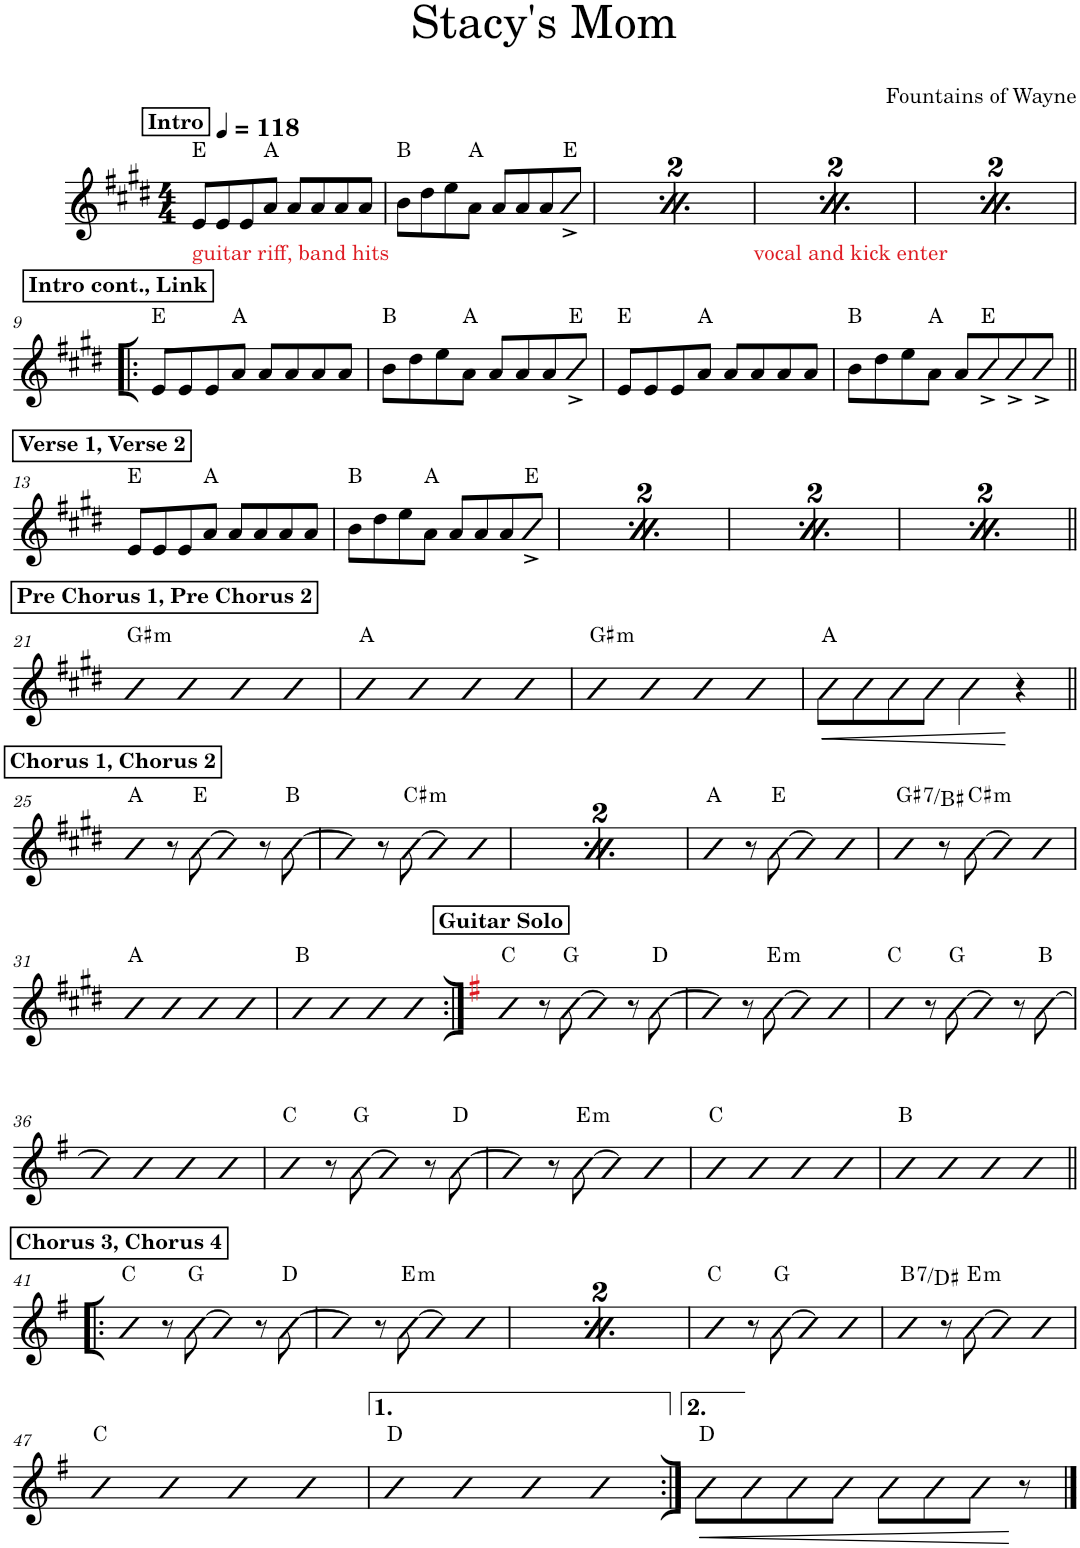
**kern	**dynam	**harte
*part1	*part1	*part1
*staff1	*staff1	*
*I"Piano	*	*
*I'Pno.	*	*
*clefG2	*	*
*k[f#c#g#d#]	*	*
*M4/4	*	*
*MM118	*	*
!!LO:REH:place=s1:a:B:cj:t=Intro
=1	=1	=1
!LO:TX:b:color=#E01B24:t=guitar riff, band hits	!	!
8e/L	.	E:maj
8e/	.	.
8e/	.	.
8a/J	.	A:maj
8a/L	.	.
8a/	.	.
8a/	.	.
8a/J	.	.
=2	=2	=2
8b\L	.	B:maj
8dd#\	.	.
8ee\	.	.
8a\J	.	A:maj
8a/L	.	.
8a/	.	.
8a/	.	.
8b^/J	.	E:maj
=3	=3	=3
!!LO:REH:place=s1:a:B:cj:t=Intro
*MM118	*	*
!LO:TX:b:color=#E01B24:t=guitar riff, band hits	!	!
8e/L	.	E:maj
8e/	.	.
8e/	.	.
8a/J	.	A:maj
8a/L	.	.
8a/	.	.
8a/	.	.
8a/J	.	.
=4	=4	=4
8b\L	.	B:maj
8dd#\	.	.
8ee\	.	.
8a\J	.	A:maj
8a/L	.	.
8a/	.	.
8a/	.	.
8b^/J	.	E:maj
=5	=5	=5
!!LO:REH:place=s1:a:B:cj:t=Intro
*MM118	*	*
!LO:TX:b:color=#E01B24:t=guitar riff, band hits	!	!
8e/L	.	E:maj
8e/	.	.
8e/	.	.
8a/J	.	A:maj
8a/L	.	.
8a/	.	.
8a/	.	.
8a/J	.	.
=6	=6	=6
8b\L	.	B:maj
8dd#\	.	.
8ee\	.	.
8a\J	.	A:maj
8a/L	.	.
8a/	.	.
8a/	.	.
8b^/J	.	E:maj
=7	=7	=7
!!LO:REH:place=s1:a:B:cj:t=Intro
*MM118	*	*
!LO:TX:b:color=#E01B24:t=guitar riff, band hits	!	!
8e/L	.	E:maj
8e/	.	.
8e/	.	.
8a/J	.	A:maj
8a/L	.	.
8a/	.	.
8a/	.	.
8a/J	.	.
=8	=8	=8
8b\L	.	B:maj
8dd#\	.	.
8ee\	.	.
8a\J	.	A:maj
8a/L	.	.
8a/	.	.
8a/	.	.
8b^/J	.	E:maj
!!LO:LB:g=z
!!LO:REH:place=s1:a:B:cj:t=Intro cont., Link
=9!|:	=9!|:	=9!|:
8e/L	.	E:maj
8e/	.	.
8e/	.	.
8a/J	.	A:maj
8a/L	.	.
8a/	.	.
8a/	.	.
8a/J	.	.
=10	=10	=10
8b\L	.	B:maj
8dd#\	.	.
8ee\	.	.
8a\J	.	A:maj
8a/L	.	.
8a/	.	.
8a/	.	.
8b^/J	.	E:maj
=11	=11	=11
8e/L	.	E:maj
8e/	.	.
8e/	.	.
8a/J	.	A:maj
8a/L	.	.
8a/	.	.
8a/	.	.
8a/J	.	.
=12	=12	=12
8b\L	.	B:maj
8dd#\	.	.
8ee\	.	.
8a\J	.	A:maj
8a/L	.	.
8b^/	.	E:maj
8b^/	.	.
8b^/J	.	.
!!LO:LB:g=z
!!LO:REH:place=s1:a:B:cj:t=Verse 1, Verse 2
=13||	=13||	=13||
8e/L	.	E:maj
8e/	.	.
8e/	.	.
8a/J	.	A:maj
8a/L	.	.
8a/	.	.
8a/	.	.
8a/J	.	.
=14	=14	=14
8b\L	.	B:maj
8dd#\	.	.
8ee\	.	.
8a\J	.	A:maj
8a/L	.	.
8a/	.	.
8a/	.	.
8b^/J	.	E:maj
!!LO:REH:place=s1:a:B:cj:t=Verse 1, Verse 2
=15	=15	=15
8e/L	.	E:maj
8e/	.	.
8e/	.	.
8a/J	.	A:maj
8a/L	.	.
8a/	.	.
8a/	.	.
8a/J	.	.
=16	=16	=16
8b\L	.	B:maj
8dd#\	.	.
8ee\	.	.
8a\J	.	A:maj
8a/L	.	.
8a/	.	.
8a/	.	.
8b^/J	.	E:maj
!!LO:REH:place=s1:a:B:cj:t=Verse 1, Verse 2
=17	=17	=17
8e/L	.	E:maj
8e/	.	.
8e/	.	.
8a/J	.	A:maj
8a/L	.	.
8a/	.	.
8a/	.	.
8a/J	.	.
=18	=18	=18
8b\L	.	B:maj
8dd#\	.	.
8ee\	.	.
8a\J	.	A:maj
8a/L	.	.
8a/	.	.
8a/	.	.
8b^/J	.	E:maj
!!LO:REH:place=s1:a:B:cj:t=Verse 1, Verse 2
=19	=19	=19
8e/L	.	E:maj
8e/	.	.
8e/	.	.
8a/J	.	A:maj
8a/L	.	.
8a/	.	.
8a/	.	.
8a/J	.	.
=20	=20	=20
8b\L	.	B:maj
8dd#\	.	.
8ee\	.	.
8a\J	.	A:maj
8a/L	.	.
8a/	.	.
8a/	.	.
8b^/J	.	E:maj
!!LO:LB:g=z
!!LO:REH:place=s1:a:B:cj:t=Pre Chorus 1, Pre Chorus 2
=21||	=21||	=21||
!	!	!LO:H:kt=m
4b	.	G#:min
4b	.	.
4b	.	.
4b	.	.
=22	=22	=22
4b	.	A:maj
4b	.	.
4b	.	.
4b	.	.
=23	=23	=23
!	!	!LO:H:kt=m
4b	.	G#:min
4b	.	.
4b	.	.
4b	.	.
=24	=24	=24
!	!LO:HP:b	!
8b\L	<	A:maj
8b\	.	.
8b\	.	.
8b\J	.	.
4b\	.	.
4r	[	.
!!LO:LB:g=z
!!LO:REH:place=s1:a:B:cj:t=Chorus 1, Chorus 2
=25||	=25||	=25||
4b	.	A:maj
8r	.	.
[8b\	.	E:maj
4b]	.	.
8r	.	.
[8b\	.	B:maj
=26	=26	=26
4b]	.	.
8r	.	.
!	!	!LO:H:kt=m
[8b\	.	C#:min
4b]	.	.
4b	.	.
!!LO:REH:place=s1:a:B:cj:t=Chorus 1, Chorus 2
=27	=27	=27
4b	.	A:maj
8r	.	.
[8b\	.	E:maj
4b]	.	.
8r	.	.
[8b\	.	B:maj
=28	=28	=28
4b]	.	.
8r	.	.
!	!	!LO:H:kt=m
[8b\	.	C#:min
4b]	.	.
4b	.	.
=29	=29	=29
4b	.	A:maj
8r	.	.
[8b\	.	E:maj
4b]	.	.
4b	.	.
=30	=30	=30
!	!	!LO:H:kt=7
4b	.	G#:7/3
8r	.	.
!	!	!LO:H:kt=m
[8b\	.	C#:min
4b]	.	.
4b	.	.
!!LO:LB:g=z
=31	=31	=31
4b	.	A:maj
4b	.	.
4b	.	.
4b	.	.
=32	=32	=32
4b	.	B:maj
4b	.	.
4b	.	.
4b	.	.
!!LO:REH:place=s1:a:B:cj:t=Guitar Solo
=33:|!	=33:|!	=33:|!
*k[f#]	*	*
4dd	.	C:maj
8r	.	.
[8dd\	.	G:maj
4dd]	.	.
8r	.	.
[8dd\	.	D:maj
=34	=34	=34
4dd]	.	.
8r	.	.
!	!	!LO:H:kt=m
[8dd\	.	E:min
4dd]	.	.
4dd	.	.
=35	=35	=35
4dd	.	C:maj
8r	.	.
[8dd\	.	G:maj
4dd]	.	.
8r	.	.
[8b\	.	B:maj
!!LO:LB:g=z
=36	=36	=36
4b]	.	.
4b	.	.
4b	.	.
4b	.	.
=37	=37	=37
4dd	.	C:maj
8r	.	.
[8dd\	.	G:maj
4dd]	.	.
8r	.	.
[8dd\	.	D:maj
=38	=38	=38
4dd]	.	.
8r	.	.
!	!	!LO:H:kt=m
[8dd\	.	E:min
4dd]	.	.
4dd	.	.
=39	=39	=39
4b	.	C:maj
4b	.	.
4b	.	.
4b	.	.
=40	=40	=40
4b	.	B:maj
4b	.	.
4b	.	.
4b	.	.
!!LO:LB:g=z
!!LO:REH:place=s1:a:B:cj:t=Chorus 3, Chorus 4
=41!|:	=41!|:	=41!|:
4dd	.	C:maj
8r	.	.
[8dd\	.	G:maj
4dd]	.	.
8r	.	.
[8dd\	.	D:maj
=42	=42	=42
4dd]	.	.
8r	.	.
!	!	!LO:H:kt=m
[8dd\	.	E:min
4dd]	.	.
4dd	.	.
!!LO:REH:place=s1:a:B:cj:t=Chorus 3, Chorus 4
=43	=43	=43
4dd	.	C:maj
8r	.	.
[8dd\	.	G:maj
4dd]	.	.
8r	.	.
[8dd\	.	D:maj
=44	=44	=44
4dd]	.	.
8r	.	.
!	!	!LO:H:kt=m
[8dd\	.	E:min
4dd]	.	.
4dd	.	.
=45	=45	=45
4dd	.	C:maj
8r	.	.
[8dd\	.	G:maj
4dd]	.	.
4dd	.	.
=46	=46	=46
!	!	!LO:H:kt=7
4dd	.	B:7/3
8r	.	.
!	!	!LO:H:kt=m
[8dd\	.	E:min
4dd]	.	.
4dd	.	.
!!LO:LB:g=z
=47	=47	=47
4dd	.	C:maj
4dd	.	.
4dd	.	.
4dd	.	.
=48	=48	=48
4dd	.	D:maj
4dd	.	.
4dd	.	.
4dd	.	.
=49:|!	=49:|!	=49:|!
!	!LO:HP:b	!
8dd\L	<	D:maj
8dd\	.	.
8dd\	.	.
8dd\J	.	.
8dd\L	.	.
8dd\	.	.
8dd\J	.	.
8r	[	.
==	==	==
*-	*-	*-
